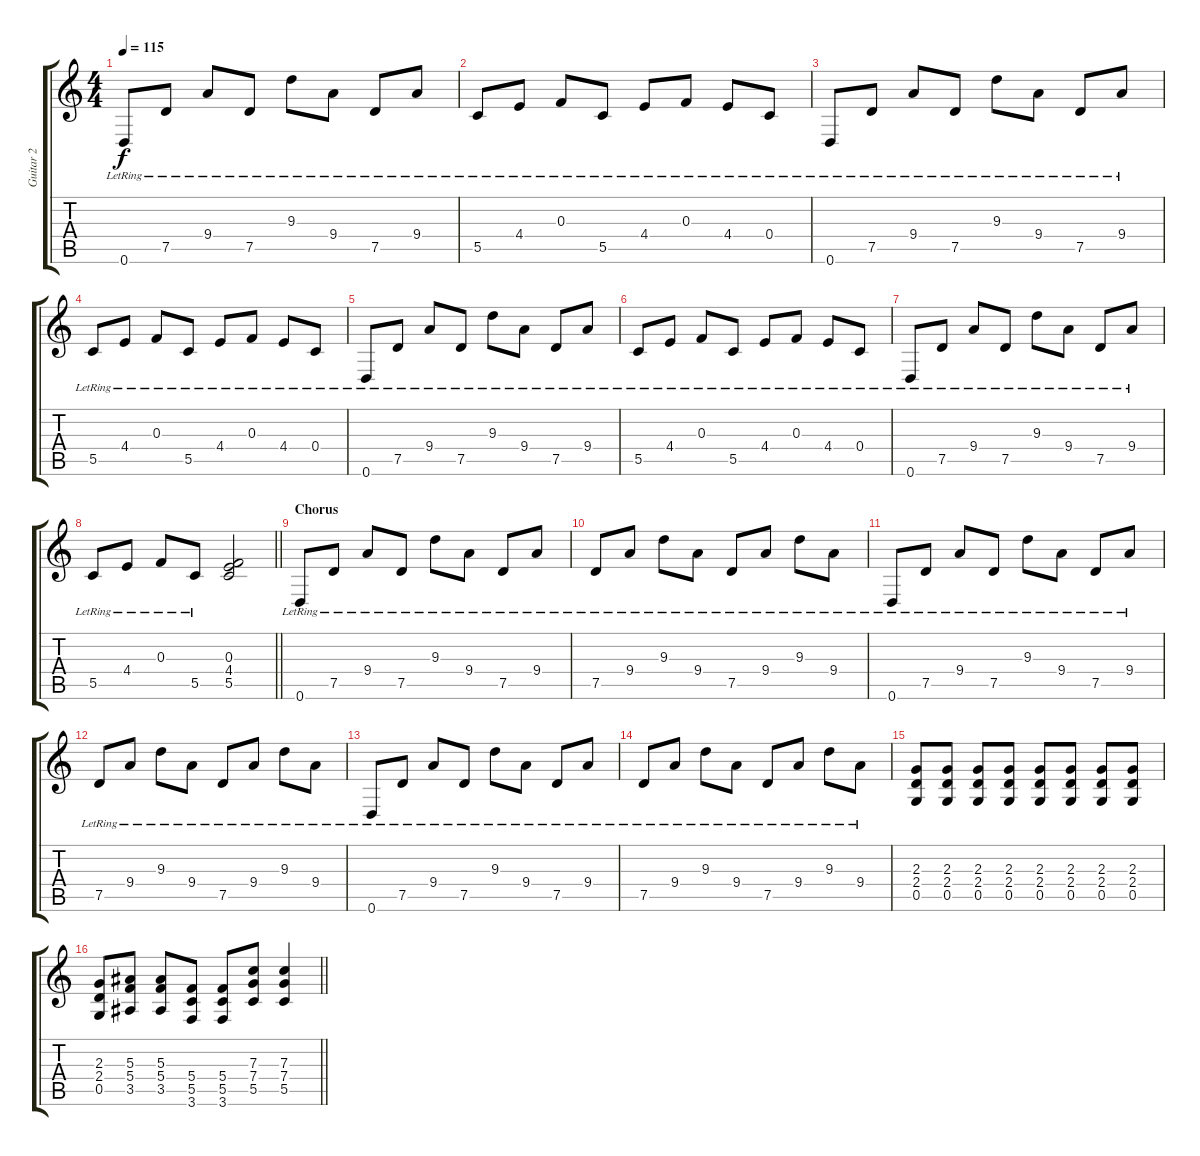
\track ("Guitar 2" "Guitar 2") {instrument distortionguitar}
\staff {score tabs}
\tuning (D4 A3 F3 C3 G2 D2) {hide}
\ts (4 4)
\tempo 115
\clef g2
\ks c
0.6{lr}.8{dy f} 7.5{lr}.8 9.4{lr}.8 7.5{lr}.8 9.3{lr}.8 9.4{lr}.8 7.5{lr}.8 9.4{lr}.8 |
5.5{lr}.8 4.4{lr}.8 0.3{lr}.8 5.5{lr}.8 4.4{lr}.8 0.3{lr}.8 4.4{lr}.8 0.4{lr}.8 |
0.6{lr}.8 7.5{lr}.8 9.4{lr}.8 7.5{lr}.8 9.3{lr}.8 9.4{lr}.8 7.5{lr}.8 9.4{lr}.8 |
5.5{lr}.8 4.4{lr}.8 0.3{lr}.8 5.5{lr}.8 4.4{lr}.8 0.3{lr}.8 4.4{lr}.8 0.4{lr}.8 |
0.6{lr}.8 7.5{lr}.8 9.4{lr}.8 7.5{lr}.8 9.3{lr}.8 9.4{lr}.8 7.5{lr}.8 9.4{lr}.8 |
5.5{lr}.8 4.4{lr}.8 0.3{lr}.8 5.5{lr}.8 4.4{lr}.8 0.3{lr}.8 4.4{lr}.8 0.4{lr}.8 |
0.6{lr}.8 7.5{lr}.8 9.4{lr}.8 7.5{lr}.8 9.3{lr}.8 9.4{lr}.8 7.5{lr}.8 9.4{lr}.8 |
\barLineRight lightlight
5.5{lr}.8 4.4{lr}.8 0.3{lr}.8 5.5{lr}.8 (0.3 4.4 5.5).2 |
\section ("" "Chorus")
0.6{lr}.8 7.5{lr}.8 9.4{lr}.8 7.5{lr}.8 9.3{lr}.8 9.4{lr}.8 7.5{lr}.8 9.4{lr}.8 |
7.5{lr}.8 9.4{lr}.8 9.3{lr}.8 9.4{lr}.8 7.5{lr}.8 9.4{lr}.8 9.3{lr}.8 9.4{lr}.8 |
0.6{lr}.8 7.5{lr}.8 9.4{lr}.8 7.5{lr}.8 9.3{lr}.8 9.4{lr}.8 7.5{lr}.8 9.4{lr}.8 |
7.5{lr}.8 9.4{lr}.8 9.3{lr}.8 9.4{lr}.8 7.5{lr}.8 9.4{lr}.8 9.3{lr}.8 9.4{lr}.8 |
0.6{lr}.8 7.5{lr}.8 9.4{lr}.8 7.5{lr}.8 9.3{lr}.8 9.4{lr}.8 7.5{lr}.8 9.4{lr}.8 |
7.5{lr}.8 9.4{lr}.8 9.3{lr}.8 9.4{lr}.8 7.5{lr}.8 9.4{lr}.8 9.3{lr}.8 9.4{lr}.8 |
(2.3 2.4 0.5).8{balance 0 instrument distortionguitar} (2.3 2.4 0.5).8 (2.3 2.4 0.5).8 (2.3 2.4 0.5).8 (2.3 2.4 0.5).8 (2.3 2.4 0.5).8 (2.3 2.4 0.5).8 (2.3 2.4 0.5).8 |
\barLineRight lightlight
(2.3 2.4 0.5).8 (5.3 5.4 3.5).8 (5.3 5.4 3.5).8 (5.4 5.5 3.6).8 (5.4 5.5 3.6).8 (7.3 7.4 5.5).8 (7.3 7.4 5.5).4
